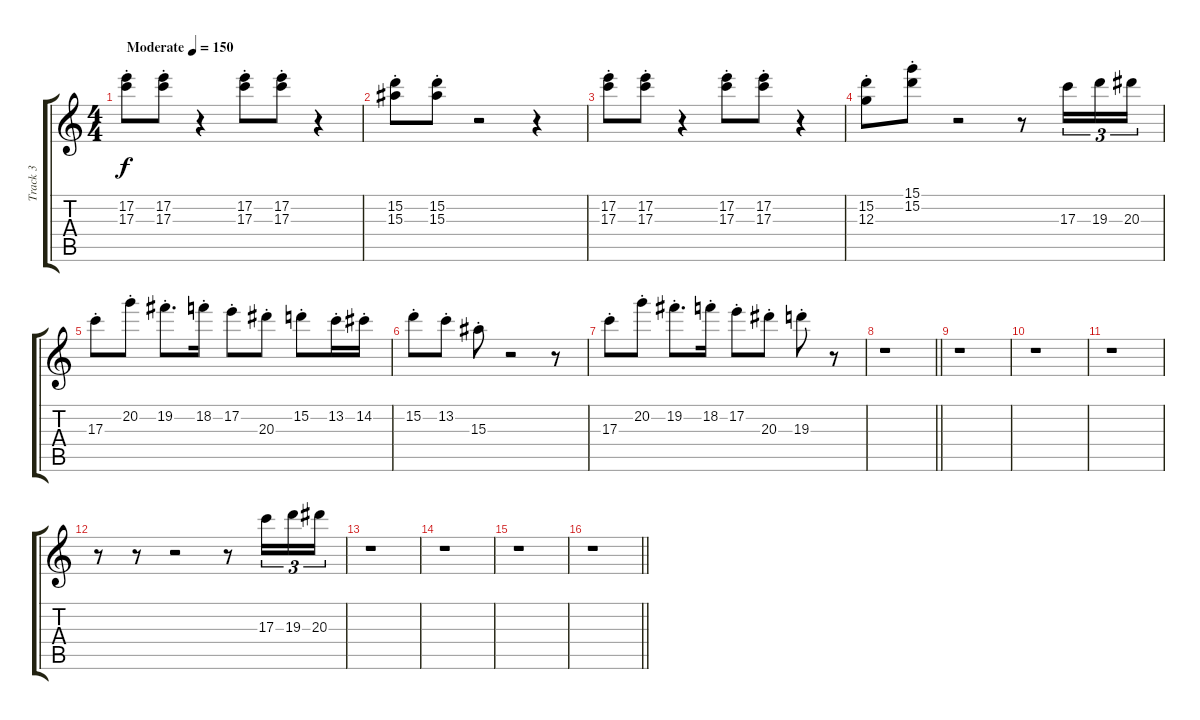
\track ("Track 3" "Track 3") {instrument percussiveorgan}
\staff {score tabs}
\tuning (E5 B4 G4 D4 A3 E3) {hide}
\ts (4 4)
\section ("" "")
\tempo (150 "Moderate")
\clef g2
\ks c
(17.2{st} 17.3{st}).8{dy f instrument percussiveorgan} (17.2{st} 17.3{st}).8 r.4 (17.2{st} 17.3{st}).8 (17.2{st} 17.3{st}).8 r.4 |
(15.2{st} 15.3{st}).8 (15.2{st} 15.3{st}).8 r.2 r.4 |
(17.2{st} 17.3{st}).8 (17.2{st} 17.3{st}).8 r.4 (17.2{st} 17.3{st}).8 (17.2{st} 17.3{st}).8 r.4 |
(15.2{st} 12.3{st}).8 (15.1{st} 15.2{st}).8 r.2 r.8 17.3.16{tu (3 2)} 19.3.16{tu (3 2)} 20.3.16{tu (3 2)} |
17.3{st}.8{balance 11} 20.2{st}.8 19.2{st}.8{d} 18.2{st}.16 17.2{st}.8 20.3{st}.8 15.2{st}.8 13.2{st}.16 14.2{st}.16 |
15.2{st}.8 13.2{st}.8 15.3{st}.8 r.2 r.8 |
17.3{st}.8 20.2{st}.8 19.2{st}.8{d} 18.2{st}.16 17.2{st}.8 20.3{st}.8 19.3{st}.8 r.8 |
\barLineRight lightlight
r.1{balance 6} |
\section ("" "")
r.1 |
r.1 |
r.1 |
r.8 r.8 r.2 r.8 17.3.16{tu (3 2)} 19.3.16{tu (3 2)} 20.3.16{tu (3 2)} |
r.1 |
r.1 |
r.1 |
\barLineRight lightlight
r.1
